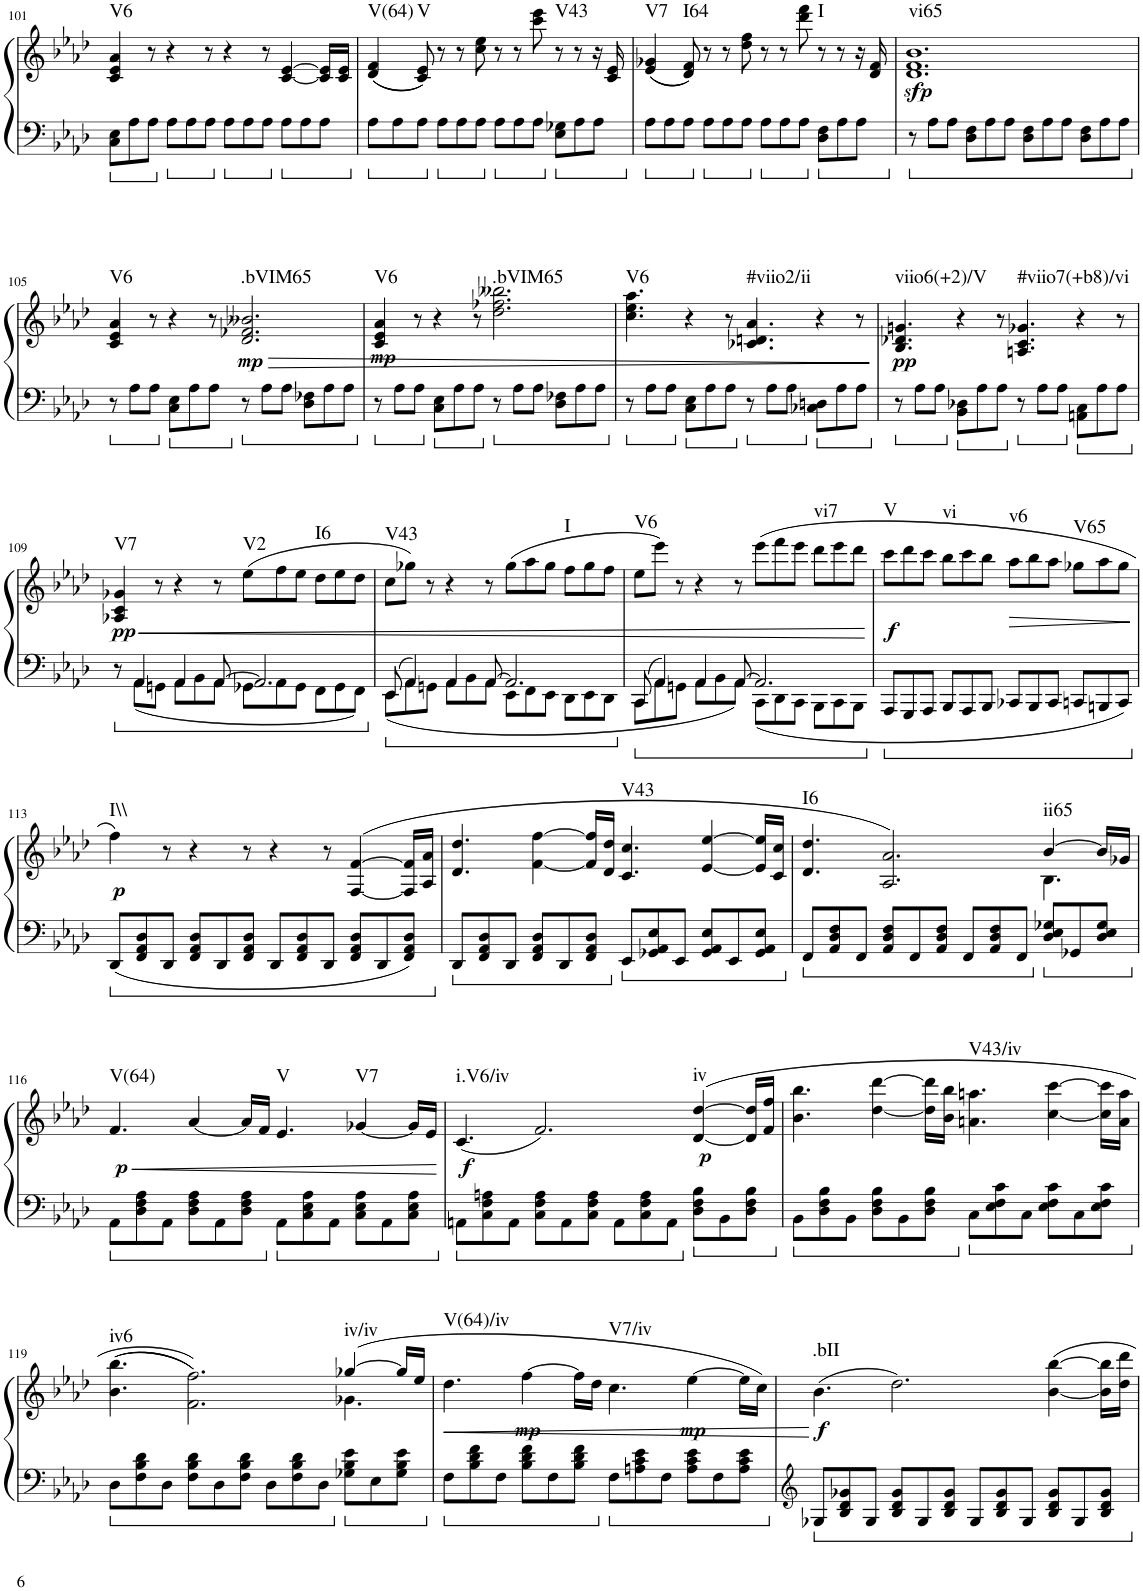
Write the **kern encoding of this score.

**kern	**kern	**dynam	**harte
*part1	*part1	*part1	*part1
*staff2	*staff1	*staff1/2	*
*I"Piano	*	*	*
*I'Pno.	*	*	*
!!LO:PB:g=z
*clefF4	*clefG2	*	*
*k[b-e-a-d-]	*k[b-e-a-d-]	*	*
*M12/8	*M12/8	*	*
=101	=101	=101	=101
!	!	!	!LO:H:kt=V6
8C\ 8E-\L	4c/ 4e-/ 4a-/	.	N
8A-\	.	.	.
8A-\J	8r	.	.
8A-\L	4r	.	.
8A-\	.	.	.
8A-\J	8r	.	.
8A-\L	4r	.	.
8A-\	.	.	.
8A-\J	8r	.	.
8A-\L	[4c/ [4e-/	.	.
8A-\	.	.	.
8A-\J	16c/] 16e-/]LL	.	.
.	16c/ 16e-/JJ	.	.
=102	=102	=102	=102
!	!	!	!LO:H:kt=V(64)
8A-\L	((4d-/ 4f/	.	N
8A-\	.	.	.
!	!	!	!LO:H:kt=V
8A-\J	8c/ 8e-/))	.	N
8A-\L	8r	.	.
8A-\	8r	.	.
8A-\J	8cc\ 8ee-\	.	.
8A-\L	8r	.	.
8A-\	8r	.	.
8A-\J	8ccc\ 8eee-\	.	.
!	!	!	!LO:H:kt=V43
8E-\ 8G-X\L	8r	.	N
8A-\	8r	.	.
8A-\J	16r	.	.
.	16c/ 16e-/	.	.
=103	=103	=103	=103
!	!	!	!LO:H:kt=V7
8A-\L	((4e-/ 4g-X/	.	N
8A-\	.	.	.
!	!	!	!LO:H:kt=I64
8A-\J	8d-/ 8f/))	.	N
8A-\L	8r	.	.
8A-\	8r	.	.
8A-\J	8dd-\ 8ff\	.	.
8A-\L	8r	.	.
8A-\	8r	.	.
8A-\J	8ddd-\ 8fff\	.	.
!	!	!	!LO:H:kt=I
8D-\ 8F\L	8r	.	N
8A-\	8r	.	.
8A-\J	16r	.	.
.	16d-/ 16f/	.	.
=104	=104	=104	=104
!	!	!LO:DY:b	!LO:H:kt=vi65
8r	1.d- 1.f 1.b-	sfp	N
8A-\L	.	.	.
8A-\J	.	.	.
8D-\ 8F\L	.	.	.
8A-\	.	.	.
8A-\J	.	.	.
8D-\ 8F\L	.	.	.
8A-\	.	.	.
8A-\J	.	.	.
8D-\ 8F\L	.	.	.
8A-\	.	.	.
8A-\J	.	.	.
!!LO:LB:g=z
=105	=105	=105	=105
!	!	!	!LO:H:kt=V6
8r	4c/ 4e-/ 4a-/	.	N
8A-\L	.	.	.
8A-\J	8r	.	.
8C\ 8E-\L	4r	.	.
8A-\	.	.	.
8A-\J	8r	.	.
!	!	!LO:HP:b	!
!	!	!LO:DY:n=1:b	!LO:H:kt=.bVIM65
8r	2.d-/ 2.f-X/ 2.b--X/	> mp	N
8A-\L	.	.	.
8A-\J	.	.	.
8D-\ 8F-X\L	.	.	.
8A-\	.	.	.
8A-\J	.	.	.
=106	=106	=106	=106
!	!	!LO:DY:b	!LO:H:kt=V6
8r	4c/ 4e-/ 4a-/	mp	N
8A-\L	.	.	.
8A-\J	8r	.	.
8C\ 8E-\L	4r	.	.
8A-\	.	.	.
8A-\J	8r	.	.
!	!	!	!LO:H:kt=.bVIM65
8r	2.dd-\ 2.ff-X\ 2.bb--X\	.	N
8A-\L	.	.	.
8A-\J	.	.	.
8D-\ 8F-X\L	.	.	.
8A-\	.	.	.
8A-\J	.	.	.
=107	=107	=107	=107
!	!	!	!LO:H:kt=V6
8r	4.cc\ 4.ee-\ 4.aa-\	.	N
8A-\L	.	.	.
8A-\J	.	.	.
8C\ 8E-\L	4r	.	.
8A-\	.	.	.
8A-\J	8r	.	.
!	!	!	!LO:H:kt=#viio2/ii
8r	4.c-X/ 4.dn/ 4.a-/	.	N
8A-\L	.	.	.
8A-\J	.	.	.
8C-X\ 8Dn\L	4r	.	.
8A-\	.	.	.
8A-\J	8r	.	.
.	.	]	.
=108	=108	=108	=108
!	!	!LO:DY:b	!LO:H:kt=viio6(+2)/V
8r	4.B-/ 4.d-X/ 4.gn/	pp	N
8A-\L	.	.	.
8A-\J	.	.	.
8BB-\ 8D-X\L	4r	.	.
8A-\	.	.	.
8A-\J	8r	.	.
!	!	!	!LO:H:kt=#viio7(+b8)/vi
8r	4.An/ 4.c/ 4.g-X/	.	N
8A-\L	.	.	.
8A-\J	.	.	.
8AAn\ 8C\L	4r	.	.
8A-\	.	.	.
8A-\J	8r	.	.
!!LO:LB:g=z
=109	=109	=109	=109
*^	*	*	*
!	!	!	!LO:HP:b	!
!	!	!	!LO:DY:n=1:b	!LO:H:kt=V7
8r	8ryy	4A-X/ 4c/ 4g-X/	< pp	N
4AA-/	8AA-\L	.	.	.
.	8GGn\J	8r	.	.
4AA-/	8AA-\L	4r	.	.
.	8BB-\	.	.	.
[8AA-/	8AA-\J	8r	.	.
!	!	!	!	!LO:H:kt=V2
2.AA-/]	8GG-X\L	(8ee-\L	.	N
.	8AA-\	8ff\	.	.
.	8GG-\J	8ee-\J	.	.
!	!	!	!	!LO:H:kt=I6
.	8FF\L	8dd-\L	.	N
.	8GG-\	8ee-\	.	.
.	8FF\J	8dd-\J	.	.
=110	=110	=110	=110	=110
!	!	!	!	!LO:H:kt=V43
8EE-/	8EE-\L	8cc\L	.	N
4AA-/	8AA-\	8gg-X\J)	.	.
.	8GGn\J	8r	.	.
4AA-/	8AA-\L	4r	.	.
.	8BB-\	.	.	.
[8AA-/	8AA-\J	8r	.	.
2.AA-/]	8EE-\L	(8gg-\L	.	.
.	8FF\	8aa-\	.	.
.	8EE-\J	8gg-\J	.	.
!	!	!	!	!LO:H:kt=I
.	8DD-\L	8ff\L	.	N
.	8EE-\	8gg-\	.	.
.	8DD-\J	8ff\J	.	.
=111	=111	=111	=111	=111
!	!	!	!	!LO:H:kt=V6
8CC/	8CC\L	8ee-\L	.	N
4AA-/	8AA-\	8eee-\J)	.	.
.	8GGn\J	8r	.	.
4AA-/	8AA-\L	4r	.	.
.	8BB-\	.	.	.
[8AA-/	8AA-\J	8r	.	.
2.AA-/]	8CC\L	(8eee-\L	.	.
.	8DD-\	8fff\	.	.
.	8CC\J	8eee-\J	.	.
!	!	!	!	!LO:H:kt=vi7
.	8BBB-\L	8ddd-\L	.	N
.	8CC\	8eee-\	.	.
.	8BBB-\J	8ddd-\J	.	.
*v	*v	*	*	*
.	.	[	.
=112	=112	=112	=112
!	!	!LO:DY:b	!LO:H:kt=V
8AAA-/L	8ccc\L	f	N
8GGG/	8ddd-\	.	.
8AAA-/J	8ccc\J	.	.
!	!	!	!LO:H:kt=vi
8BBB-/L	8bb-\L	.	N
8AAA-/	8ccc\	.	.
8BBB-/J	8bb-\J	.	.
!	!	!LO:HP:b	!LO:H:kt=v6
8CC-X/L	8aa-\L	>	N
8BBB-/	8bb-\	.	.
8CC-/J	8aa-\J	.	.
!	!	!	!LO:H:kt=V65
8CCn/L	8gg-X\L	.	N
8BBBn/	8aa-\	.	.
8CC/J	8gg-\J	.	.
.	.	]	.
!!LO:LB:g=z
=113	=113	=113	=113
!	!	!LO:DY:b	!LO:H:kt=I\\
8DD-/L	4ff\)	p	N
8FF/ 8AA-/ 8D-/	.	.	.
8DD-/J	8r	.	.
8FF/ 8AA-/ 8D-/L	4r	.	.
8DD-/	.	.	.
8FF/ 8AA-/ 8D-/J	8r	.	.
8DD-/L	4r	.	.
8FF/ 8AA-/ 8D-/	.	.	.
8DD-/J	8r	.	.
8FF/ 8AA-/ 8D-/L	([4F/ [4f/	.	.
8DD-/	.	.	.
8FF/ 8AA-/ 8D-/J	16F/] 16f/]LL	.	.
.	16A-/ 16a-/JJ	.	.
=114	=114	=114	=114
8DD-/L	4.d-/ 4.dd-/	.	.
8FF/ 8AA-/ 8D-/	.	.	.
8DD-/J	.	.	.
8FF/ 8AA-/ 8D-/L	[4f\ [4ff\	.	.
8DD-/	.	.	.
8FF/ 8AA-/ 8D-/J	16f/] 16ff/]LL	.	.
.	16d-/ 16dd-/JJ	.	.
!	!	!	!LO:H:kt=V43
8EE-/L	4.c/ 4.cc/	.	N
8GG-X/ 8AA-/ 8E-/	.	.	.
8EE-/J	.	.	.
8GG-/ 8AA-/ 8E-/L	[4e-/ [4ee-/	.	.
8EE-/	.	.	.
8GG-/ 8AA-/ 8E-/J	16e-/] 16ee-/]LL	.	.
.	16c/ 16cc/JJ	.	.
=115	=115	=115	=115
*	*^	*	*
!	!	!	!	!LO:H:kt=I6
8FF/L	4.d-/ 4.dd-/	2.ryy	.	N
8AA-/ 8D-/ 8F/	.	.	.	.
8FF/J	.	.	.	.
8AA-/ 8D-/ 8F/L	2.A-/ 2.a-/)	.	.	.
8FF/	.	.	.	.
8AA-/ 8D-/ 8F/J	.	.	.	.
8FF/L	.	4.ryy	.	.
8AA-/ 8D-/ 8F/	.	.	.	.
8FF/J	.	.	.	.
!	!	!	!	!LO:H:kt=ii65
8D-/ 8E-/ 8G-X/L	[4b-/	4.B-\	.	N
8GG-X/	.	.	.	.
8D-/ 8E-/ 8G-/J	16b-/LL]	.	.	.
.	16g-X/JJ	.	.	.
*	*v	*v	*	*
!!LO:LB:g=z
=116	=116	=116	=116
!	!	!LO:HP:b	!
!	!	!LO:DY:n=1:b	!LO:H:kt=V(64)
8AA-\L	4.f/	< p	N
8D-\ 8F\ 8A-\	.	.	.
8AA-\J	.	.	.
8D-\ 8F\ 8A-\L	[4a-/	.	.
8AA-\	.	.	.
8D-\ 8F\ 8A-\J	16a-/LL]	.	.
.	16f/JJ	.	.
!	!	!	!LO:H:kt=V
8AA-\L	4.e-/	.	N
8C\ 8E-\ 8A-\	.	.	.
8AA-\J	.	.	.
!	!	!	!LO:H:kt=V7
8C\ 8E-\ 8A-\L	[4g-X/	.	N
8AA-\	.	.	.
8C\ 8E-\ 8A-\J	16g-/LL]	.	.
.	16e-/JJ	.	.
.	.	[	.
=117	=117	=117	=117
!	!	!LO:DY:b	!LO:H:kt=i.V6/iv
8AAn\L	(4.c/	f	N
8C\ 8F\ 8An\	.	.	.
8AA\J	.	.	.
8C\ 8F\ 8A\L	2.f/)	.	.
8AA\	.	.	.
8C\ 8F\ 8A\J	.	.	.
8AA\L	.	.	.
8C\ 8F\ 8A\	.	.	.
8AA\J	.	.	.
!	!	!LO:DY:b	!LO:H:kt=iv
8D-\ 8F\ 8B-\L	([4d-/ [4dd-/	p	N
8BB-\	.	.	.
8D-\ 8F\ 8B-\J	16d-/] 16dd-/]LL	.	.
.	16f/ 16ff/JJ	.	.
=118	=118	=118	=118
8BB-\L	4.b-\ 4.bb-\	.	.
8D-\ 8F\ 8B-\	.	.	.
8BB-\J	.	.	.
8D-\ 8F\ 8B-\L	[4dd-\ [4ddd-\	.	.
8BB-\	.	.	.
8D-\ 8F\ 8B-\J	16dd-\] 16ddd-\]LL	.	.
.	16b-\ 16bb-\JJ	.	.
!	!	!	!LO:H:kt=V43/iv
8C\L	4.an\ 4.aan\	.	N
8E-\ 8F\ 8c\	.	.	.
8C\J	.	.	.
8E-\ 8F\ 8c\L	[4cc\ [4ccc\	.	.
8C\	.	.	.
8E-\ 8F\ 8c\J	16cc\] 16ccc\]LL	.	.
.	16a\ 16aa\JJ	.	.
!!LO:LB:g=z
=119	=119	=119	=119
*	*^	*	*
!	!	!	!	!LO:H:kt=iv6
8D-\L	((4.b-\ 4.bb-\	2.ryy	.	N
8F\ 8B-\ 8d-\	.	.	.	.
8D-\J	.	.	.	.
8F\ 8B-\ 8d-\L	2.f\ 2.ff\)))	.	.	.
8D-\	.	.	.	.
8F\ 8B-\ 8d-\J	.	.	.	.
8D-\L	.	4.ryy	.	.
8F\ 8B-\ 8d-\	.	.	.	.
8D-\J	.	.	.	.
!	!	!	!	!LO:H:kt=iv/iv
8G-X\ 8B-\ 8e-\L	([4gg-X/	4.g-X\	.	N
8E-\	.	.	.	.
8G-\ 8B-\ 8e-\J	16gg-/LL]	.	.	.
.	16ee-/JJ	.	.	.
*	*v	*v	*	*
=120	=120	=120	=120
!	!	!LO:HP:b	!LO:H:kt=V(64)/iv
8F\L	4.dd-\	<	N
8B-\ 8d-\ 8f\	.	.	.
8F\J	.	.	.
!	!	!LO:DY:b	!
8B-\ 8d-\ 8f\L	[4ff\	mp	.
8F\	.	.	.
8B-\ 8d-\ 8f\J	16ff\LL]	.	.
.	16dd-\JJ	.	.
!	!	!	!LO:H:kt=V7/iv
8F\L	4.cc\	.	N
8An\ 8c\ 8e-\	.	.	.
8F\J	.	.	.
!	!	!LO:DY:b	!
8A\ 8c\ 8e-\L	[4ee-\	mp	.
8F\	.	.	.
8A\ 8c\ 8e-\J	16ee-\LL]	.	.
.	16cc\JJ)	.	.
.	.	[	.
=121	=121	=121	=121
*clefG2	*	*	*
!	!	!LO:DY:b	!LO:H:kt=.bII
8G-X/L	(4.b-\	f	N
8B-/ 8d-/ 8g-X/	.	.	.
8G-/J	.	.	.
8B-/ 8d-/ 8g-/L	2.dd-\)	.	.
8G-/	.	.	.
8B-/ 8d-/ 8g-/J	.	.	.
8G-/L	.	.	.
8B-/ 8d-/ 8g-/	.	.	.
8G-/J	.	.	.
8B-/ 8d-/ 8g-/L	[4b-\ [4bb-\	.	.
8G-/	.	.	.
8B-/ 8d-/ 8g-/J	16b-\] 16bb-\]LL	.	.
.	16dd-\ 16ddd-\JJ	.	.
=	=	=	=
*-	*-	*-	*-
